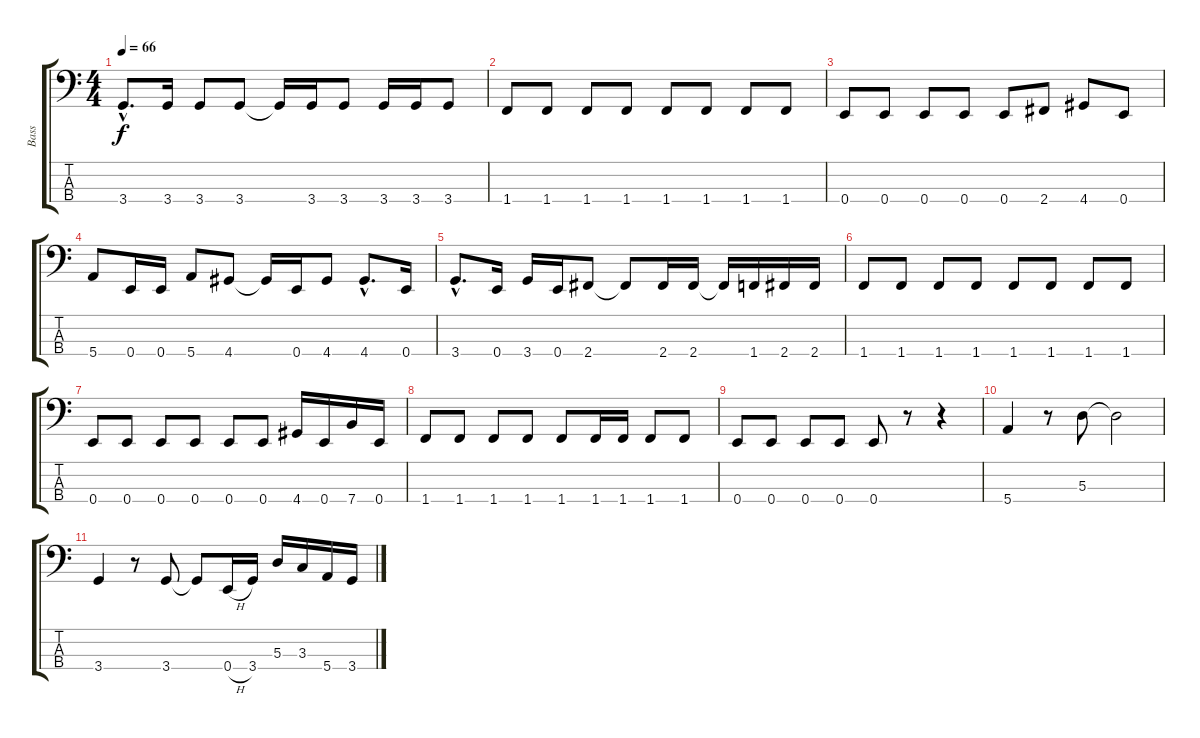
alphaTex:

\track ("Bass" "Bass") {instrument electricbassfinger}
\staff {score tabs}
\tuning (G2 D2 A1 E1) {hide}
\ts (4 4)
\tempo 66
\clef f4
\ks c
3.4{hac}.8{d dy f} 3.4.16 3.4.8 3.4.8 3.4{t}.16 3.4.16 3.4.8 3.4.16 3.4.16 3.4.8 |
1.4.8 1.4.8 1.4.8 1.4.8 1.4.8 1.4.8 1.4.8 1.4.8 |
0.4.8 0.4.8 0.4.8 0.4.8 0.4.8 2.4.8 4.4.8 0.4.8 |
5.4.8 0.4.16 0.4.16 5.4.8 4.4.8 4.4{t}.16 0.4.16 4.4.8 4.4{hac}.8{d} 0.4.16 |
3.4{hac}.8{d} 0.4.16 3.4.16 0.4.16 2.4.8 2.4{t}.8 2.4.16 2.4.16 2.4{t}.16 1.4.16 2.4.16 2.4.16 |
1.4.8 1.4.8 1.4.8 1.4.8 1.4.8 1.4.8 1.4.8 1.4.8 |
0.4.8 0.4.8 0.4.8 0.4.8 0.4.8 0.4.8 4.4.16 0.4.16 7.4.16 0.4.16 |
1.4.8 1.4.8 1.4.8 1.4.8 1.4.8 1.4.16 1.4.16 1.4.8 1.4.8 |
0.4.8 0.4.8 0.4.8 0.4.8 0.4.8 r.8 r.4 |
5.4.4{volume 0} r.8 5.3.8 5.3{t}.2 |
3.4.4 r.8 3.4.8 3.4{t}.8 0.4{h}.16 3.4.16 5.3.16 3.3.16 5.4.16 3.4.16
